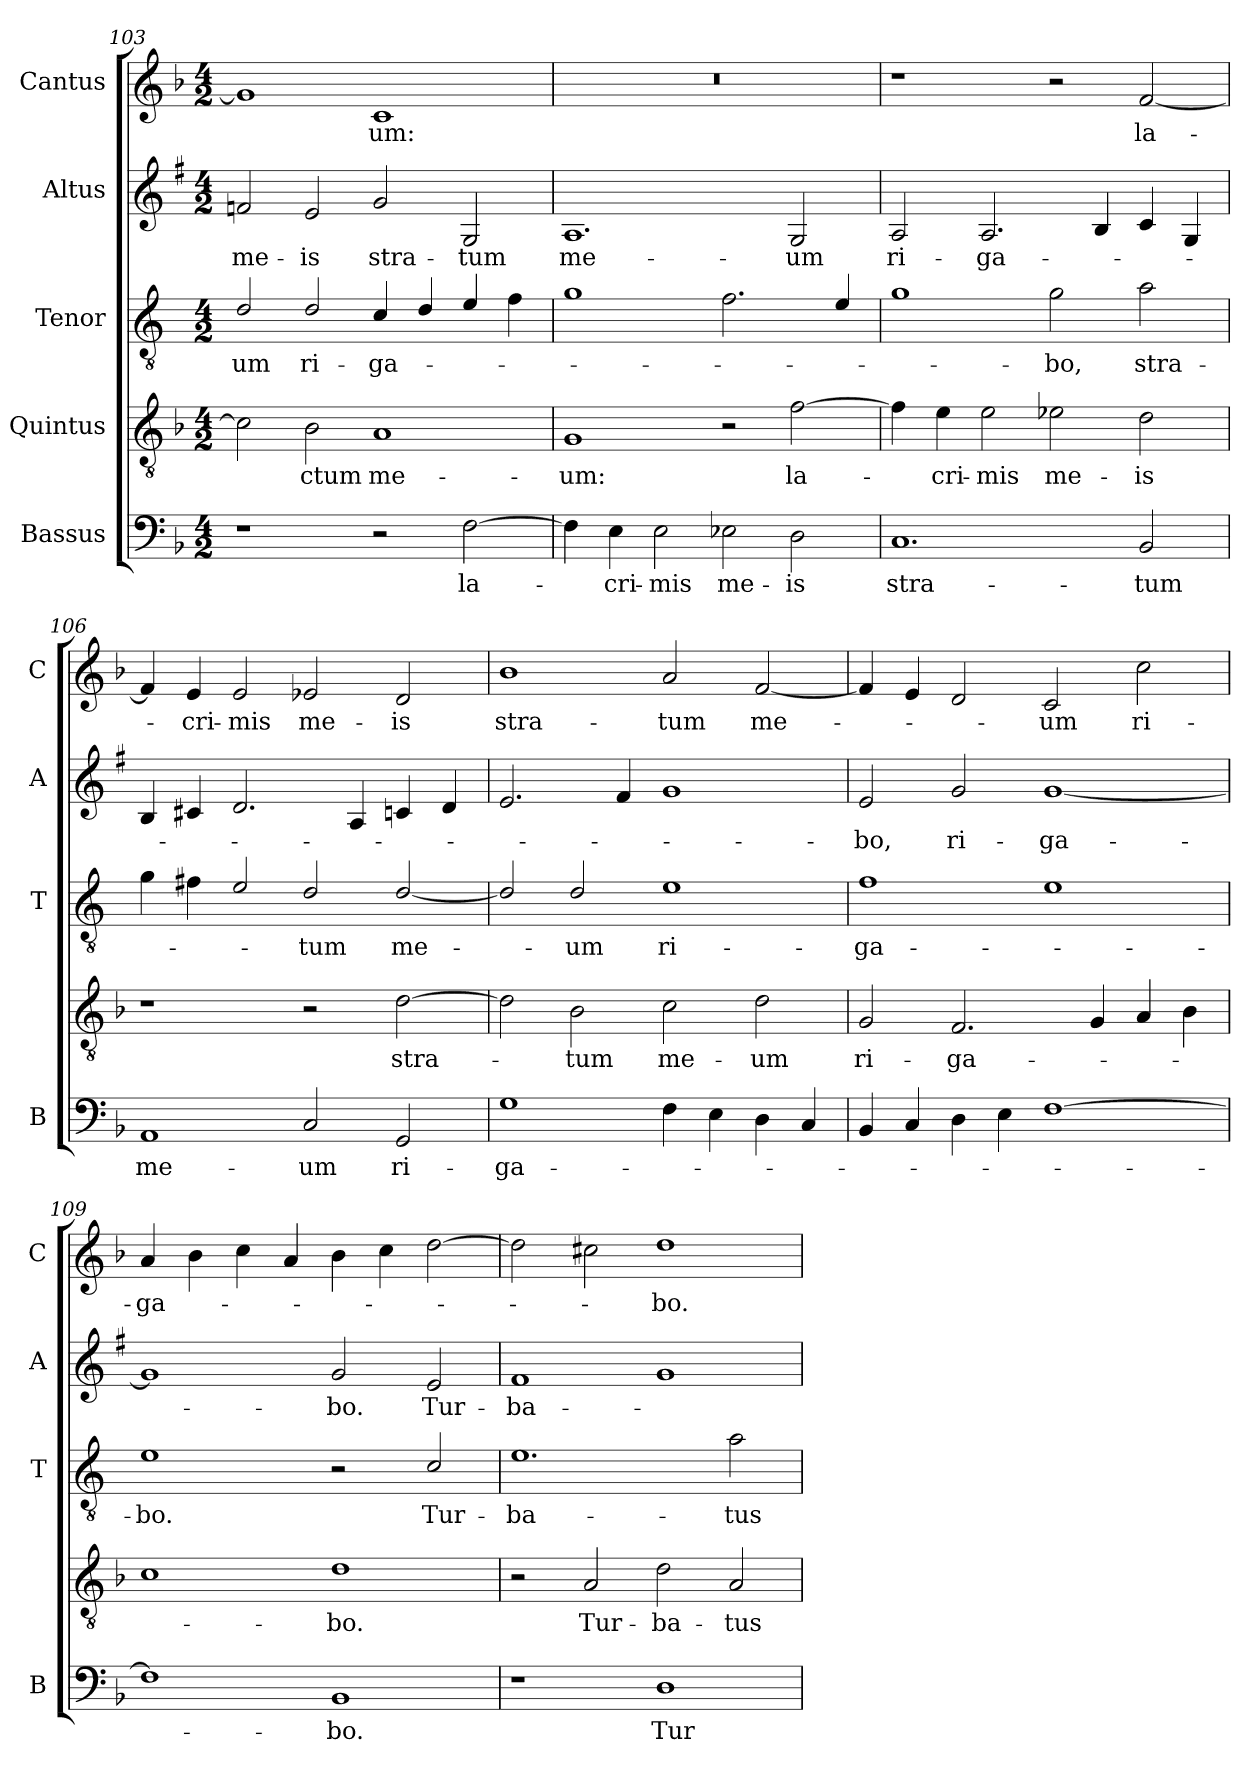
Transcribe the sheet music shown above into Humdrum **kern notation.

**kern	**text	**kern	**text	**kern	**text	**kern	**text	**kern	**text
*part5	*part5	*part4	*part4	*part3	*part3	*part2	*part2	*part1	*part1
*staff5	*staff5	*staff4	*staff4	*staff3	*staff3	*staff2	*staff2	*staff1	*staff1
*I"Bassus	*	*I"Quintus	*	*I"Tenor	*	*I"Altus	*	*I"Cantus	*
*I'B	*	*	*	*I'T	*	*I'A	*	*I'C	*
*clefF4	*	*clefGv2	*	*clefGv2	*	*clefG2	*	*clefG2	*
*	*	*	*	*ITrd4c7	*	*ITrd1c2	*	*	*
*k[b-]	*	*k[b-]	*	*k[b-]	*	*k[b-]	*	*k[b-]	*
*F:	*	*F:	*	*F:	*	*F:	*	*F:	*
*M4/2	*	*M4/2	*	*M4/2	*	*M4/2	*	*M4/2	*
=103	=103	=103	=103	=103	=103	=103	=103	=103	=103
!	!	!	!	!	!LO:LY:b	!	!LO:LY:b	!	!
1r	.	2c\]	.	2G/	-um	2e-X/	me-	1g]	.
!	!	!	!LO:LY:b	!	!LO:LY:b	!	!LO:LY:b	!	!
.	.	2B-\	-ctum	2G/	ri-	2d/	-is	.	.
!	!	!	!LO:LY:b	!	!LO:LY:b	!	!LO:LY:b	!	!LO:LY:b
2r	.	1A	me-	4F/	-ga-	2f/	stra-	1c	-um:
.	.	.	.	4G/	.	.	.	.	.
!	!LO:LY:b	!	!	!	!	!	!LO:LY:b	!	!
[2F\	la-	.	.	4A/	.	2F/	-tum	.	.
.	.	.	.	4B-\	.	.	.	.	.
=104	=104	=104	=104	=104	=104	=104	=104	=104	=104
!	!	!	!LO:LY:b	!	!	!	!LO:LY:b	!	!
4F\]	.	1G	-um:	1c	.	1.G	me-	0r	.
!	!LO:LY:b	!	!	!	!	!	!	!	!
4E\	-cri-	.	.	.	.	.	.	.	.
!	!LO:LY:b	!	!	!	!	!	!	!	!
2E\	-mis	.	.	.	.	.	.	.	.
!	!LO:LY:b	!	!	!	!	!	!	!	!
2E-X\	me-	2r	.	2.B-\	.	.	.	.	.
!	!LO:LY:b	!	!LO:LY:b	!	!	!	!LO:LY:b	!	!
2D\	-is	[2f\	la-	.	.	2F/	-um	.	.
.	.	.	.	4A/	.	.	.	.	.
=105	=105	=105	=105	=105	=105	=105	=105	=105	=105
!	!LO:LY:b	!	!	!	!	!	!LO:LY:b	!	!
1.C	stra-	4f\]	.	1c	.	2G/	ri-	1r	.
!	!	!	!LO:LY:b	!	!	!	!	!	!
.	.	4e\	-cri-	.	.	.	.	.	.
!	!	!	!LO:LY:b	!	!	!	!LO:LY:b	!	!
.	.	2e\	-mis	.	.	2.G/	-ga-	.	.
!	!	!	!LO:LY:b	!	!LO:LY:b	!	!	!	!
.	.	2e-X\	me-	2c\	-bo,	.	.	2r	.
.	.	.	.	.	.	4A/	.	.	.
!	!LO:LY:b	!	!LO:LY:b	!	!LO:LY:b	!	!	!	!LO:LY:b
2BB-/	-tum	2d\	-is	2d\	stra-	4B-/	.	[2f/	la-
.	.	.	.	.	.	4F/	.	.	.
=106	=106	=106	=106	=106	=106	=106	=106	=106	=106
!	!LO:LY:b	!	!	!	!	!	!	!	!
1AA	me-	1r	.	4c\	.	4A/	.	4f/]	.
!	!	!	!	!	!	!	!	!	!LO:LY:b
.	.	.	.	4Bn\	.	4Bn/	.	4e/	-cri-
!	!	!	!	!	!	!	!	!	!LO:LY:b
.	.	.	.	2A/	.	2.c/	.	2e/	-mis
!	!LO:LY:b	!	!	!	!LO:LY:b	!	!	!	!LO:LY:b
2C/	-um	2r	.	2G/	-tum	.	.	2e-X/	me-
.	.	.	.	.	.	4G/	.	.	.
!	!LO:LY:b	!	!LO:LY:b	!	!LO:LY:b	!	!	!	!LO:LY:b
2GG/	ri-	[2d\	stra-	[2G/	me-	4B-X/	.	2d/	-is
.	.	.	.	.	.	4c/	.	.	.
=107	=107	=107	=107	=107	=107	=107	=107	=107	=107
!	!LO:LY:b	!	!	!	!	!	!	!	!LO:LY:b
1G	-ga-	2d\]	.	2G/]	.	2.d/	.	1b-	stra-
!	!	!	!LO:LY:b	!	!LO:LY:b	!	!	!	!
.	.	2B-\	-tum	2G/	-um	.	.	.	.
.	.	.	.	.	.	4e/	.	.	.
!	!	!	!LO:LY:b	!	!LO:LY:b	!	!	!	!LO:LY:b
4F\	.	2c\	me-	1A	ri-	1f	.	2a/	-tum
4E\	.	.	.	.	.	.	.	.	.
!	!	!	!LO:LY:b	!	!	!	!	!	!LO:LY:b
4D\	.	2d\	-um	.	.	.	.	[2f/	me-
4C/	.	.	.	.	.	.	.	.	.
!!LO:PB:g=z
=108	=108	=108	=108	=108	=108	=108	=108	=108	=108
!	!	!	!LO:LY:b	!	!LO:LY:b	!	!LO:LY:b	!	!
4BB-/	.	2G/	ri-	1B-	-ga-	2d/	-bo,	4f/]	.
4C/	.	.	.	.	.	.	.	4e/	.
!	!	!	!LO:LY:b	!	!	!	!LO:LY:b	!	!
4D\	.	2.F/	-ga-	.	.	2f/	ri-	2d/	.
4E\	.	.	.	.	.	.	.	.	.
!	!	!	!	!	!	!	!LO:LY:b	!	!LO:LY:b
[1F	.	.	.	1A	.	[1f	-ga-	2c/	-um
.	.	4G/	.	.	.	.	.	.	.
!	!	!	!	!	!	!	!	!	!LO:LY:b
.	.	4A/	.	.	.	.	.	2cc\	ri-
.	.	4B-\	.	.	.	.	.	.	.
=109	=109	=109	=109	=109	=109	=109	=109	=109	=109
!	!	!	!	!	!LO:LY:b	!	!	!	!LO:LY:b
1F]	.	1c	.	1A	-bo.	1f]	.	4a/	-ga-
.	.	.	.	.	.	.	.	4b-\	.
.	.	.	.	.	.	.	.	4cc\	.
.	.	.	.	.	.	.	.	4a/	.
!	!LO:LY:b	!	!LO:LY:b	!	!	!	!LO:LY:b	!	!
1BB-	-bo.	1d	-bo.	2r	.	2f/	-bo.	4b-\	.
.	.	.	.	.	.	.	.	4cc\	.
!	!	!	!	!	!LO:LY:b	!	!LO:LY:b	!	!
.	.	.	.	2F/	Tur-	2d/	Tur-	[2dd\	.
=110	=110	=110	=110	=110	=110	=110	=110	=110	=110
!	!	!	!	!	!LO:LY:b	!	!LO:LY:b	!	!
1r	.	2r	.	1.A	-ba-	1e	-ba-	2dd\]	.
!	!	!	!LO:LY:b	!	!	!	!	!	!
.	.	2A/	Tur-	.	.	.	.	2cc#X\	.
!	!LO:LY:b	!	!LO:LY:b	!	!	!	!	!	!LO:LY:b
1D	Tur-	2d\	-ba-	.	.	1f	.	1dd	-bo.
!	!	!	!LO:LY:b	!	!LO:LY:b	!	!	!	!
.	.	2A/	-tus	2d\	-tus	.	.	.	.
=	=	=	=	=	=	=	=	=	=
*-	*-	*-	*-	*-	*-	*-	*-	*-	*-
